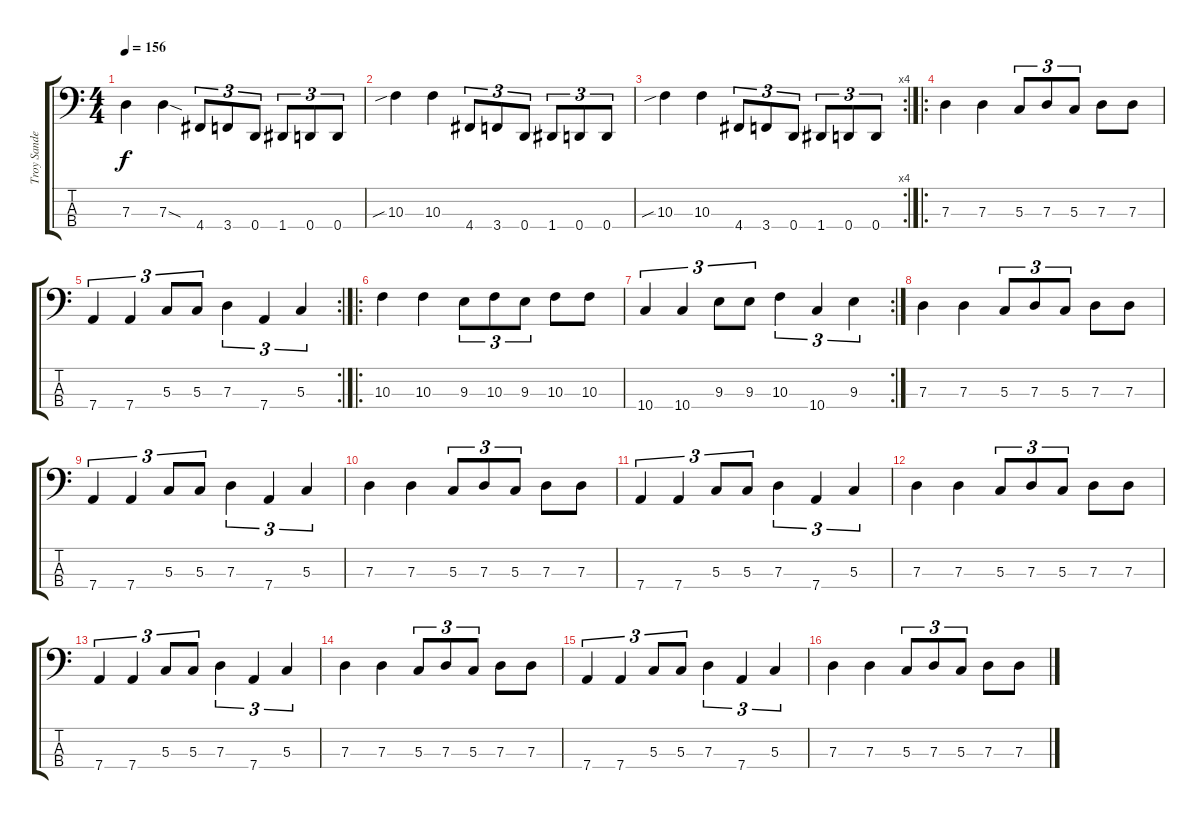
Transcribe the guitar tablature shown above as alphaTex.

\track ("Troy Sanders" "Troy Sande") {instrument electricbassfinger}
\staff {score tabs}
\tuning (F2 C2 G1 D1) {hide}
\ts (4 4)
\tempo 156
\clef f4
\ks c
7.3.4{dy f} 7.3{sod}.4 4.4.8{tu (3 2)} 3.4.8{tu (3 2)} 0.4.8{tu (3 2)} 1.4.8{tu (3 2)} 0.4.8{tu (3 2)} 0.4.8{tu (3 2)} |
10.3{sib}.4 10.3.4 4.4.8{tu (3 2)} 3.4.8{tu (3 2)} 0.4.8{tu (3 2)} 1.4.8{tu (3 2)} 0.4.8{tu (3 2)} 0.4.8{tu (3 2)} |
\rc 4
10.3{sib}.4 10.3.4 4.4.8{tu (3 2)} 3.4.8{tu (3 2)} 0.4.8{tu (3 2)} 1.4.8{tu (3 2)} 0.4.8{tu (3 2)} 0.4.8{tu (3 2)} |
\ro
7.3.4 7.3.4 5.3.8{tu (3 2)} 7.3.8{tu (3 2)} 5.3.8{tu (3 2)} 7.3.8 7.3.8 |
\rc 2
7.4.4{tu (3 2)} 7.4.4{tu (3 2)} 5.3.8{tu (3 2)} 5.3.8{tu (3 2)} 7.3.4{tu (3 2)} 7.4.4{tu (3 2)} 5.3.4{tu (3 2)} |
\ro
10.3.4 10.3.4 9.3.8{tu (3 2)} 10.3.8{tu (3 2)} 9.3.8{tu (3 2)} 10.3.8 10.3.8 |
\rc 2
10.4.4{tu (3 2)} 10.4.4{tu (3 2)} 9.3.8{tu (3 2)} 9.3.8{tu (3 2)} 10.3.4{tu (3 2)} 10.4.4{tu (3 2)} 9.3.4{tu (3 2)} |
7.3.4 7.3.4 5.3.8{tu (3 2)} 7.3.8{tu (3 2)} 5.3.8{tu (3 2)} 7.3.8 7.3.8 |
7.4.4{tu (3 2)} 7.4.4{tu (3 2)} 5.3.8{tu (3 2)} 5.3.8{tu (3 2)} 7.3.4{tu (3 2)} 7.4.4{tu (3 2)} 5.3.4{tu (3 2)} |
7.3.4 7.3.4 5.3.8{tu (3 2)} 7.3.8{tu (3 2)} 5.3.8{tu (3 2)} 7.3.8 7.3.8 |
7.4.4{tu (3 2)} 7.4.4{tu (3 2)} 5.3.8{tu (3 2)} 5.3.8{tu (3 2)} 7.3.4{tu (3 2)} 7.4.4{tu (3 2)} 5.3.4{tu (3 2)} |
7.3.4 7.3.4 5.3.8{tu (3 2)} 7.3.8{tu (3 2)} 5.3.8{tu (3 2)} 7.3.8 7.3.8 |
7.4.4{tu (3 2)} 7.4.4{tu (3 2)} 5.3.8{tu (3 2)} 5.3.8{tu (3 2)} 7.3.4{tu (3 2)} 7.4.4{tu (3 2)} 5.3.4{tu (3 2)} |
7.3.4 7.3.4 5.3.8{tu (3 2)} 7.3.8{tu (3 2)} 5.3.8{tu (3 2)} 7.3.8 7.3.8 |
7.4.4{tu (3 2)} 7.4.4{tu (3 2)} 5.3.8{tu (3 2)} 5.3.8{tu (3 2)} 7.3.4{tu (3 2)} 7.4.4{tu (3 2)} 5.3.4{tu (3 2)} |
7.3.4 7.3.4 5.3.8{tu (3 2)} 7.3.8{tu (3 2)} 5.3.8{tu (3 2)} 7.3.8 7.3.8
